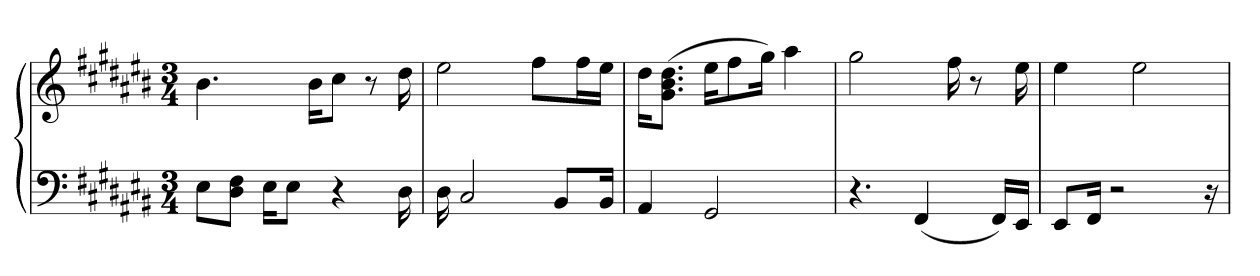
**kern	**kern
*part1	*part1
*staff2	*staff1
*clefF4	*clefG2
*k[f#c#g#d#a#e#b#]	*k[f#c#g#d#a#e#b#]
*M3/4	*M3/4
=1	=1
8E#\L	4.b#
8D#\ 8F#\J	.
16E#\KL	.
8E#\J	.
.	16b#\KL
4r	8cc#\J
.	8r
16D#	16dd#
=2	=2
16D#	2ee#
2C#	.
.	8ff#\L
8BB#/L	.
.	16ff#\L
16BB#/Jk	16ee#\JJ
=3	=3
4AA#	16dd#\KL
.	(8.g#\ 8.b#\ 8.dd#\J
2GG#	16ee#\KL
.	8ff#\
.	16gg#\Jk)
.	4aa#
=4	=4
4.r	2gg#
(4FF#	.
.	16ff#
.	8r
16FF#/LL)	.
16EE#/JJ	16ee#
=5	=5
8EE#/L	4ee#
16FF#/Jk	.
2r	.
.	2ee#
16r	.
=	=
*-	*-
